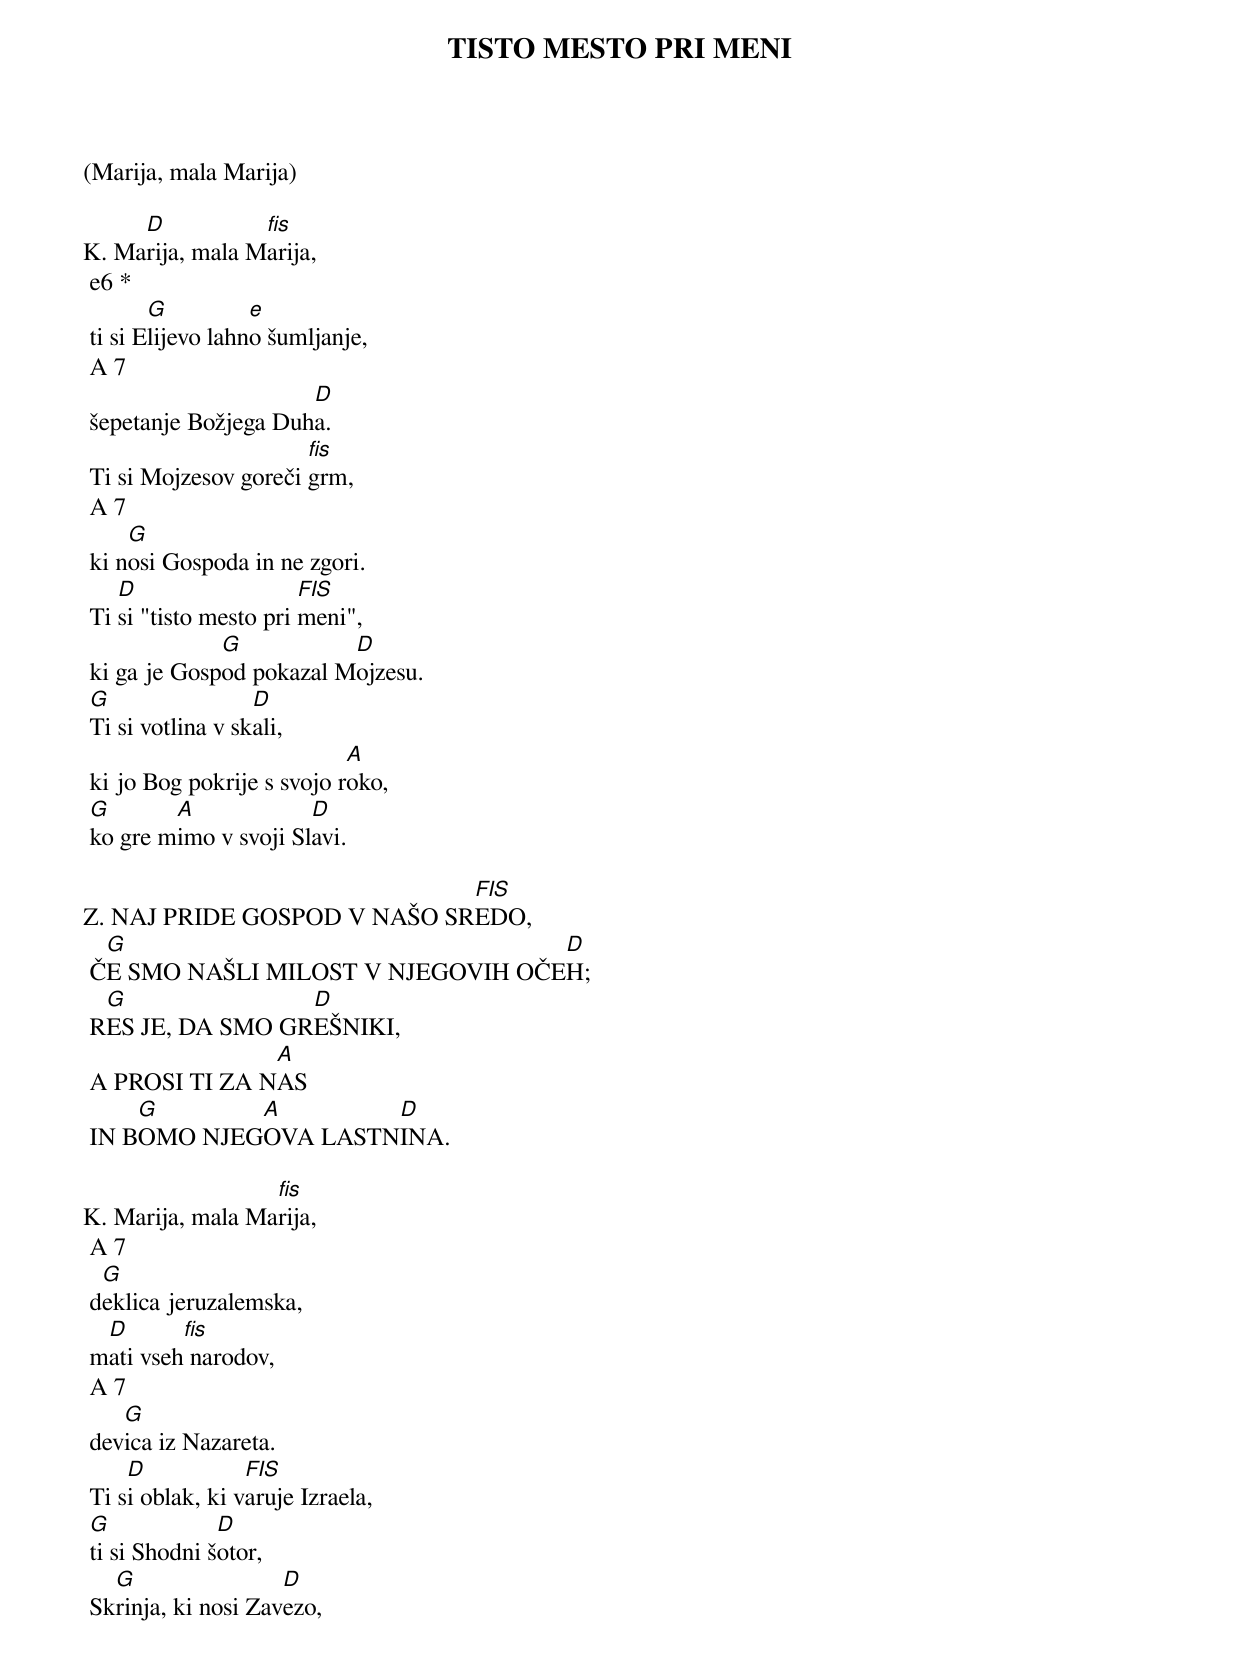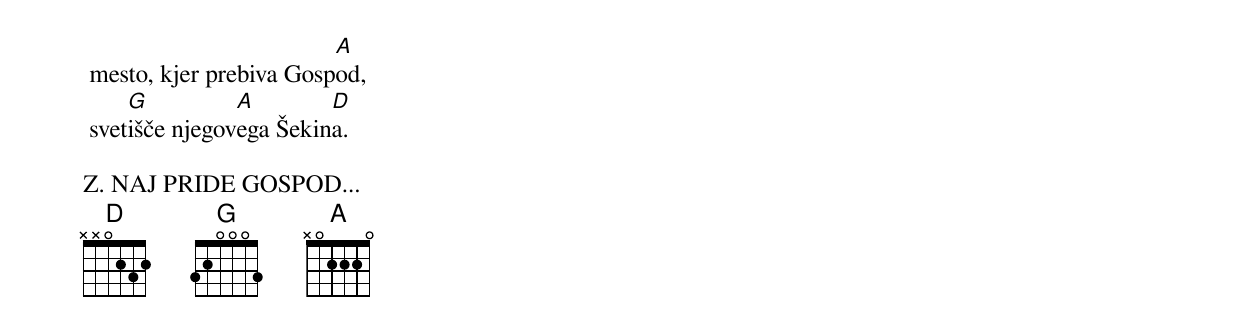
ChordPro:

{title: TISTO MESTO PRI MENI}

(Marija, mala Marija)

K.	Ma[D]rija, mala M[fis]arija,
	e6 *
	ti si E[G]lijevo lahn[e]o šumljanje,
	A 7
	šepetanje Božjega Duh[D]a.
	Ti si Mojzesov goreči [fis]grm,
	A 7
	ki n[G]osi Gospoda in ne zgori.
	Ti [D]si "tisto mesto pri [FIS]meni",
	ki ga je Gosp[G]od pokazal M[D]ojzesu.
	[G]Ti si votlina v sk[D]ali,
	ki jo Bog pokrije s svojo r[A]oko,
	[G]ko gre m[A]imo v svoji Sl[D]avi.

Z.	NAJ PRIDE GOSPOD V NAŠO SR[FIS]EDO,
	Č[G]E SMO NAŠLI MILOST V NJEGOVIH OČE[D]H;
	R[G]ES JE, DA SMO GR[D]EŠNIKI,
	A PROSI TI ZA N[A]AS
	IN B[G]OMO NJEG[A]OVA LASTN[D]INA.

K.	Marija, mala Ma[fis]rija,
	A 7
	d[G]eklica jeruzalemska,
	m[D]ati vseh[fis] narodov,
	A 7
	dev[G]ica iz Nazareta.
	Ti s[D]i oblak, ki v[FIS]aruje Izraela,
	[G]ti si Shodni š[D]otor,
	Sk[G]rinja, ki nosi Zav[D]ezo,
	mesto, kjer prebiva Gosp[A]od,
	svet[G]išče njegov[A]ega Šekin[D]a.

Z.	NAJ PRIDE GOSPOD...
